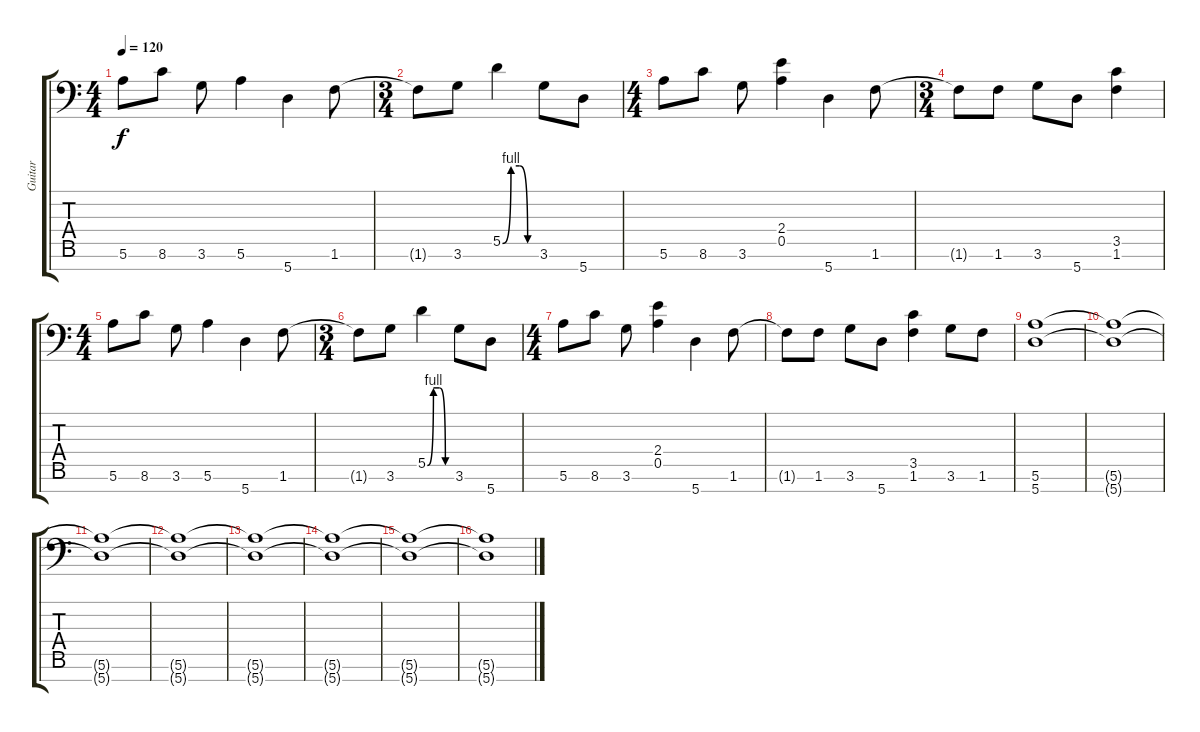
\track ("Guitar " "Guitar ") {instrument distortionguitar}
\staff {score tabs}
\tuning (E4 B3 G3 D3 A2 E2 A1) {hide}
\ts (4 4)
\tempo 120
\clef f4
\ks c
5.6.8{dy f} 8.6.8 3.6.8 5.6.4 5.7.4 1.6.8 |
\ts (3 4)
1.6{t}.8 3.6.8 5.5{be (custom 0 0 15 4 30 4 45 0 60 0)}.4 3.6.8 5.7.8 |
\ts (4 4)
5.6.8 8.6.8 3.6.8 (2.4 0.5).4 5.7.4 1.6.8 |
\ts (3 4)
1.6{t}.8 1.6.8 3.6.8 5.7.8 (3.5 1.6).4 |
\ts (4 4)
5.6.8 8.6.8 3.6.8 5.6.4 5.7.4 1.6.8 |
\ts (3 4)
1.6{t}.8 3.6.8 5.5{be (custom 0 0 15 4 30 4 45 0 60 0)}.4 3.6.8 5.7.8 |
\ts (4 4)
5.6.8 8.6.8 3.6.8 (2.4 0.5).4 5.7.4 1.6.8 |
1.6{t}.8 1.6.8 3.6.8 5.7.8 (3.5 1.6).4 3.6.8 1.6.8 |
(5.6 5.7).1 |
(5.6{t} 5.7{t}).1 |
(5.6{t} 5.7{t}).1 |
(5.6{t} 5.7{t}).1 |
(5.6{t} 5.7{t}).1 |
(5.6{t} 5.7{t}).1 |
(5.6{t} 5.7{t}).1 |
(5.6{t} 5.7{t}).1
